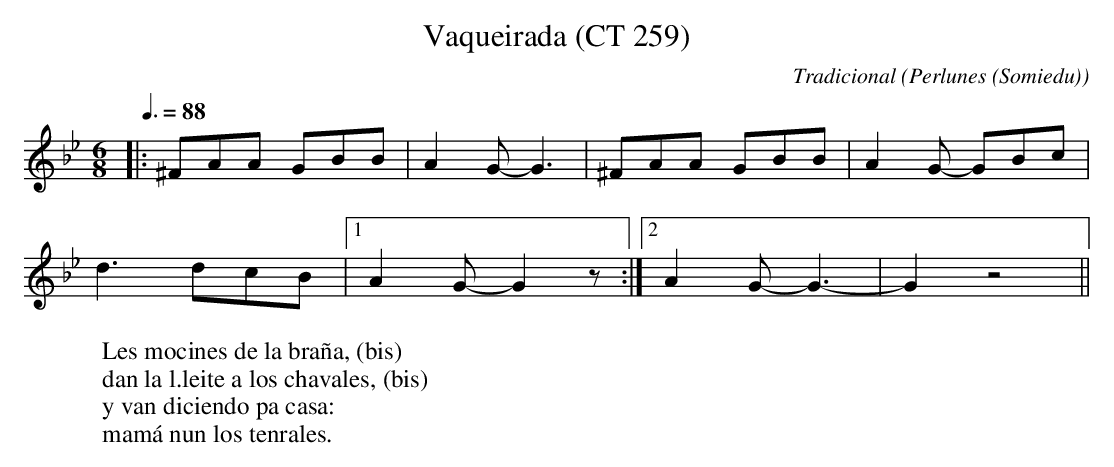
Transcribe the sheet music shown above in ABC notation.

X:1
T:Vaqueirada (CT 259)
C:Tradicional
O:Perlunes (Somiedu)
M:6/8
L:1/8
Q:3/8=88
W:Les mocines de la braña, (bis)
W:dan la l.leite a los chavales, (bis)
W:y van diciendo pa casa:
W:mamá nun los tenrales.
K:Gm
|:^FAA GBB|A2G- G3|^FAA GBB|A2G- GBc|
d3 dcB|[1 A2G- G2z:|[2 A2G- G3-|G2 z4||
